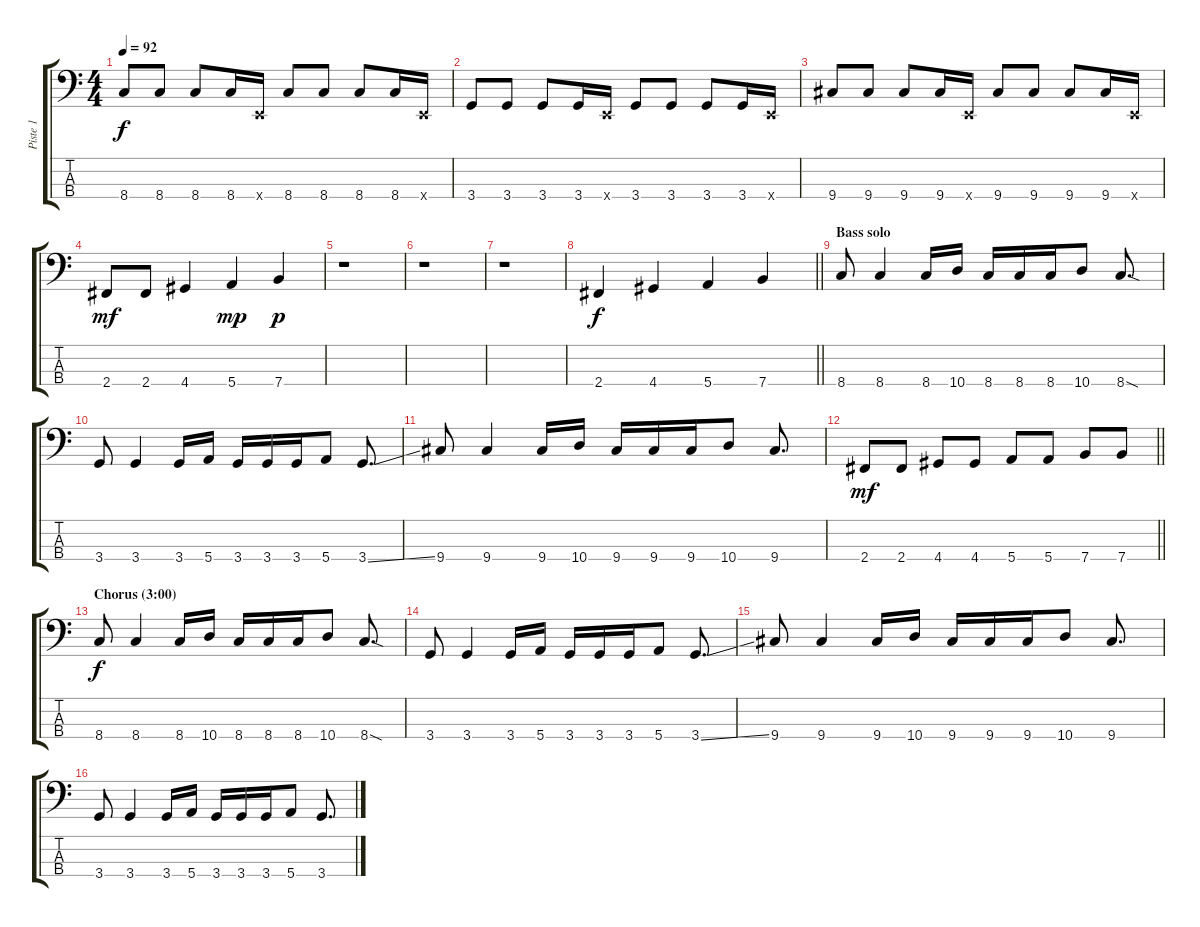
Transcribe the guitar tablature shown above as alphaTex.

\track ("Piste 1" "Piste 1") {instrument electricbassfinger}
\staff {score tabs}
\tuning (G2 D2 A1 E1) {hide}
\ts (4 4)
\tempo 92
\clef f4
\ks c
8.4.8{dy f} 8.4.8 8.4.8 8.4.16 0.4{x}.16 8.4.8 8.4.8 8.4.8 8.4.16 0.4{x}.16 |
3.4.8 3.4.8 3.4.8 3.4.16 0.4{x}.16 3.4.8 3.4.8 3.4.8 3.4.16 0.4{x}.16 |
9.4.8 9.4.8 9.4.8 9.4.16 0.4{x}.16 9.4.8 9.4.8 9.4.8 9.4.16 0.4{x}.16 |
2.4.8{dy mf} 2.4.8 4.4.4 5.4.4{dy mp} 7.4.4{dy p} |
r.1 |
r.1 |
r.1 |
\barLineRight lightlight
2.4.4{dy f} 4.4.4 5.4.4 7.4.4 |
\section ("" "Bass solo")
8.4.8 8.4.4 8.4.16 10.4.16 8.4.16 8.4.16 8.4.16 10.4.8 8.4{sod}.8{d} |
3.4.8 3.4.4 3.4.16 5.4.16 3.4.16 3.4.16 3.4.16 5.4.8 3.4{ss}.8{d} |
9.4.8 9.4.4 9.4.16 10.4.16 9.4.16 9.4.16 9.4.16 10.4.8 9.4.8{d} |
\barLineRight lightlight
2.4.8{dy mf} 2.4.8 4.4.8 4.4.8 5.4.8 5.4.8 7.4.8 7.4.8 |
\section ("" "Chorus (3:00)")
8.4.8{dy f} 8.4.4 8.4.16 10.4.16 8.4.16 8.4.16 8.4.16 10.4.8 8.4{sod}.8{d} |
3.4.8 3.4.4 3.4.16 5.4.16 3.4.16 3.4.16 3.4.16 5.4.8 3.4{ss}.8{d} |
9.4.8 9.4.4 9.4.16 10.4.16 9.4.16 9.4.16 9.4.16 10.4.8 9.4.8{d} |
3.4.8 3.4.4 3.4.16 5.4.16 3.4.16 3.4.16 3.4.16 5.4.8 3.4{ss}.8{d}
